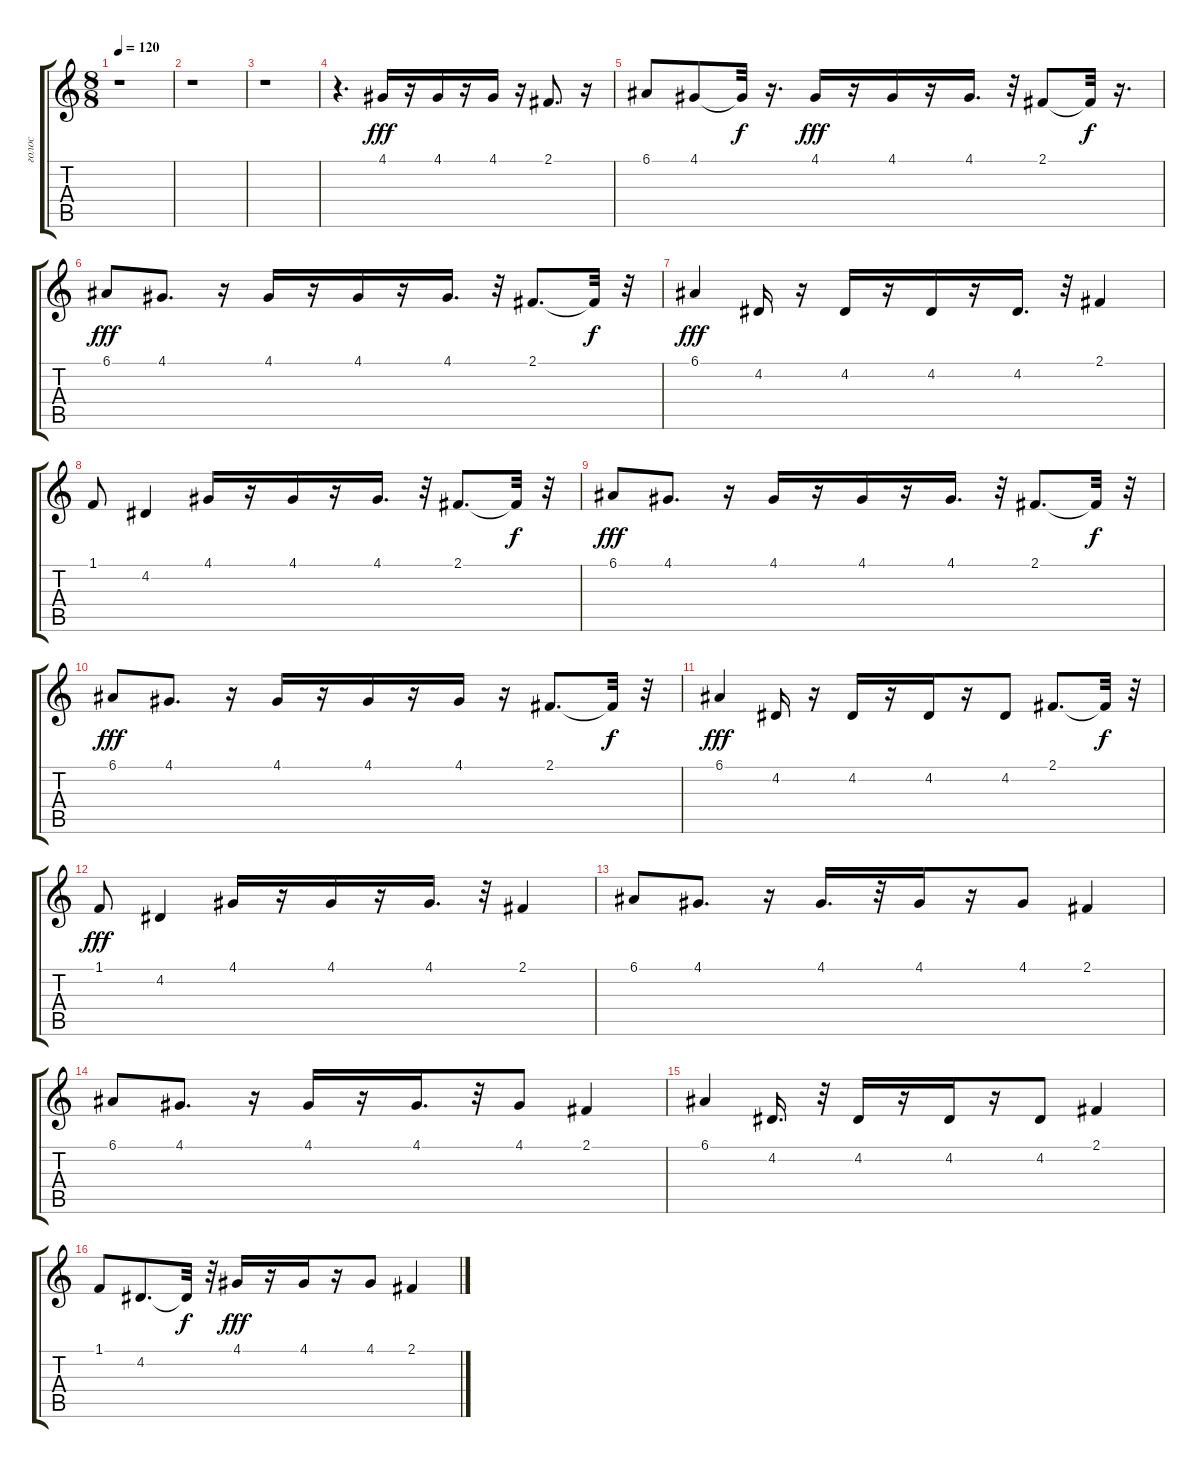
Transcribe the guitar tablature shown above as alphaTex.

\track ("голос" "голос") {instrument fx5brightness}
\staff {score tabs}
\tuning (E4 B3 G3 D3 A2 E2) {hide}
\ts (8 8)
\tempo 120
\clef g2
\ks c
r.1{dy f} |
r.1 |
r.1 |
r.4{d} 4.1.16{dy fff} r.16 4.1.16 r.16 4.1.16 r.16 2.1.8{d} r.16 |
6.1.8 4.1.8 4.1{t}.32{dy f} r.16{d} 4.1.16{dy fff} r.16 4.1.16 r.16 4.1.16{d} r.32 2.1.8 2.1{t}.32{dy f} r.16{d} |
6.1.8{dy fff} 4.1.8{d} r.16 4.1.16 r.16 4.1.16 r.16 4.1.16{d} r.32 2.1.8{d} 2.1{t}.32{dy f} r.32 |
6.1.4{dy fff} 4.2.16 r.16 4.2.16 r.16 4.2.16 r.16 4.2.16{d} r.32 2.1.4 |
1.1.8 4.2.4 4.1.16 r.16 4.1.16 r.16 4.1.16{d} r.32 2.1.8{d} 2.1{t}.32{dy f} r.32 |
6.1.8{dy fff} 4.1.8{d} r.16 4.1.16 r.16 4.1.16 r.16 4.1.16{d} r.32 2.1.8{d} 2.1{t}.32{dy f} r.32 |
6.1.8{dy fff} 4.1.8{d} r.16 4.1.16 r.16 4.1.16 r.16 4.1.16 r.16 2.1.8{d} 2.1{t}.32{dy f} r.32 |
6.1.4{dy fff} 4.2.16 r.16 4.2.16 r.16 4.2.16 r.16 4.2.8 2.1.8{d} 2.1{t}.32{dy f} r.32 |
1.1.8{dy fff} 4.2.4 4.1.16 r.16 4.1.16 r.16 4.1.16{d} r.32 2.1.4 |
6.1.8 4.1.8{d} r.16 4.1.16{d} r.32 4.1.16 r.16 4.1.8 2.1.4 |
6.1.8 4.1.8{d} r.16 4.1.16 r.16 4.1.16{d} r.32 4.1.8 2.1.4 |
6.1.4 4.2.16{d} r.32 4.2.16 r.16 4.2.16 r.16 4.2.8 2.1.4 |
1.1.8 4.2.8{d} 4.2{t}.32{dy f} r.32 4.1.16{dy fff} r.16 4.1.16 r.16 4.1.8 2.1.4
